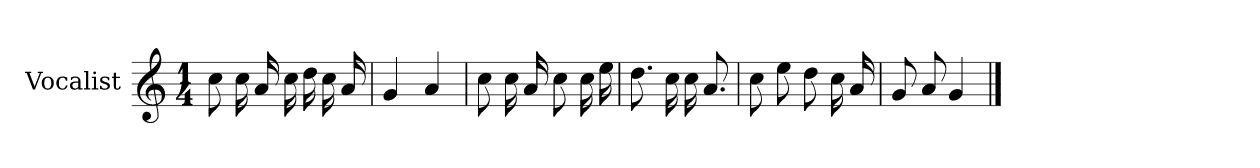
**kern
*part1
*staff1
*I"Vocalist
*k[]
*C:
*M1/4
=
8cc
16cc
16a
16cc
16dd
16cc
16a
=1
4g
4a
=2
8cc
16cc
16a
8cc
16cc
16ee
=3
8.dd
16cc
16cc
8.a
=4
8cc
8ee
8dd
16cc
16a
=5
8g
8a
4g
==
*-
